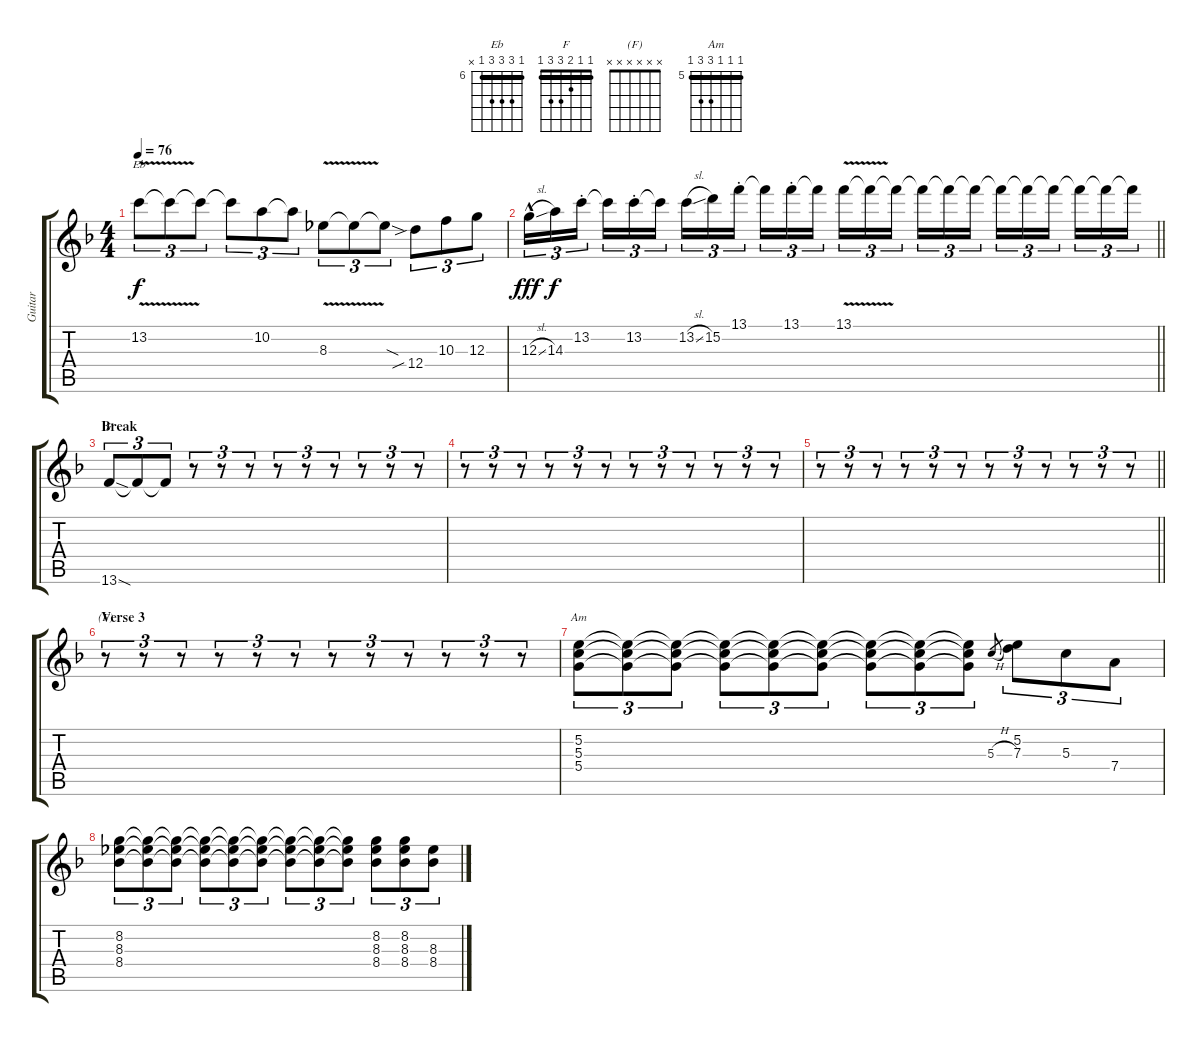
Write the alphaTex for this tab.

\track ("Guitar" "Guitar") {instrument electricguitarclean}
\staff {score tabs}
\tuning (E4 B3 G3 D3 A2 E2) {hide}
\chord ("Eb" 6 8 8 8 6 x) {firstfret 6 barre 6}
\chord ("F" 1 1 2 3 3 1) {barre 1}
\chord ("(F)" x x x x x x)
\chord ("Am" 5 5 5 7 7 5) {firstfret 5 barre 5}
\ts (4 4)
\tempo 76
\clef g2
\ks f
13.2{v}.8{tu (3 2) ch "Eb" dy f} 13.2{t}.8{tu (3 2)} 13.2{t}.8{tu (3 2)} 13.2{t}.8{tu (3 2)} 10.2.8{tu (3 2)} 10.2{t}.8{tu (3 2)} 8.3{v}.8{tu (3 2)} 8.3{t}.8{tu (3 2)} 8.3{sod t}.8{tu (3 2)} 12.4{sib}.8{tu (3 2)} 10.3.8{tu (3 2)} 12.3.8{tu (3 2)} |
\barLineRight lightlight
12.3{sl hac}.16{tu (3 2) dy fff} 14.3.16{tu (3 2) dy f} 13.2{st}.16{tu (3 2) beam splitsecondary} 13.2{t}.16{tu (3 2)} 13.2{st}.16{tu (3 2)} 13.2{t}.16{tu (3 2)} 13.2{sl}.16{tu (3 2)} 15.2.16{tu (3 2)} 13.1{st}.16{tu (3 2) beam splitsecondary} 13.1{t}.16{tu (3 2)} 13.1{st}.16{tu (3 2)} 13.1{t}.16{tu (3 2)} 13.1{v}.16{tu (3 2)} 13.1{t}.16{tu (3 2)} 13.1{t}.16{tu (3 2) beam splitsecondary} 13.1{t}.16{tu (3 2)} 13.1{t}.16{tu (3 2)} 13.1{t}.16{tu (3 2)} 13.1{t}.16{tu (3 2)} 13.1{t}.16{tu (3 2)} 13.1{t}.16{tu (3 2) beam splitsecondary} 13.1{t}.16{tu (3 2)} 13.1{t}.16{tu (3 2)} 13.1{t}.16{tu (3 2)} |
\section ("" "Break")
13.6{sod}.8{tu (3 2) ch "F"} 13.6{t}.8{tu (3 2)} 13.6{t}.8{tu (3 2)} r.8{tu (3 2)} r.8{tu (3 2)} r.8{tu (3 2)} r.8{tu (3 2)} r.8{tu (3 2)} r.8{tu (3 2)} r.8{tu (3 2)} r.8{tu (3 2)} r.8{tu (3 2)} |
r.8{tu (3 2)} r.8{tu (3 2)} r.8{tu (3 2)} r.8{tu (3 2)} r.8{tu (3 2)} r.8{tu (3 2)} r.8{tu (3 2)} r.8{tu (3 2)} r.8{tu (3 2)} r.8{tu (3 2)} r.8{tu (3 2)} r.8{tu (3 2)} |
\barLineRight lightlight
r.8{tu (3 2)} r.8{tu (3 2)} r.8{tu (3 2)} r.8{tu (3 2)} r.8{tu (3 2)} r.8{tu (3 2)} r.8{tu (3 2)} r.8{tu (3 2)} r.8{tu (3 2)} r.8{tu (3 2)} r.8{tu (3 2)} r.8{tu (3 2)} |
\section ("" "Verse 3")
r.8{tu (3 2) ch "(F)"} r.8{tu (3 2)} r.8{tu (3 2)} r.8{tu (3 2)} r.8{tu (3 2)} r.8{tu (3 2)} r.8{tu (3 2)} r.8{tu (3 2)} r.8{tu (3 2)} r.8{tu (3 2)} r.8{tu (3 2)} r.8{tu (3 2)} |
(5.2 5.3 5.4).8{tu (3 2) ch "Am"} (5.2{t} 5.3{t} 5.4{t}).8{tu (3 2)} (5.2{t} 5.3{t} 5.4{t}).8{tu (3 2)} (5.2{t} 5.3{t} 5.4{t}).8{tu (3 2)} (5.2{t} 5.3{t} 5.4{t}).8{tu (3 2)} (5.2{t} 5.3{t} 5.4{t}).8{tu (3 2)} (5.2{t} 5.3{t} 5.4{t}).8{tu (3 2)} (5.2{t} 5.3{t} 5.4{t}).8{tu (3 2)} (5.2{t} 5.3{t} 5.4{t}).8{tu (3 2)} 5.3{h}.8{gr} (5.2 7.3).8{tu (3 2)} 5.3.8{tu (3 2)} 7.4.8{tu (3 2)} |
(8.2 8.3 8.4).8{tu (3 2)} (8.2{t} 8.3{t} 8.4{t}).8{tu (3 2)} (8.2{t} 8.3{t} 8.4{t}).8{tu (3 2)} (8.2{t} 8.3{t} 8.4{t}).8{tu (3 2)} (8.2{t} 8.3{t} 8.4{t}).8{tu (3 2)} (8.2{t} 8.3{t} 8.4{t}).8{tu (3 2)} (8.2{t} 8.3{t} 8.4{t}).8{tu (3 2)} (8.2{t} 8.3{t} 8.4{t}).8{tu (3 2)} (8.2{t} 8.3{t} 8.4{t}).8{tu (3 2)} (8.2 8.3 8.4).8{tu (3 2)} (8.2 8.3 8.4).8{tu (3 2)} (8.3 8.4).8{tu (3 2)}
